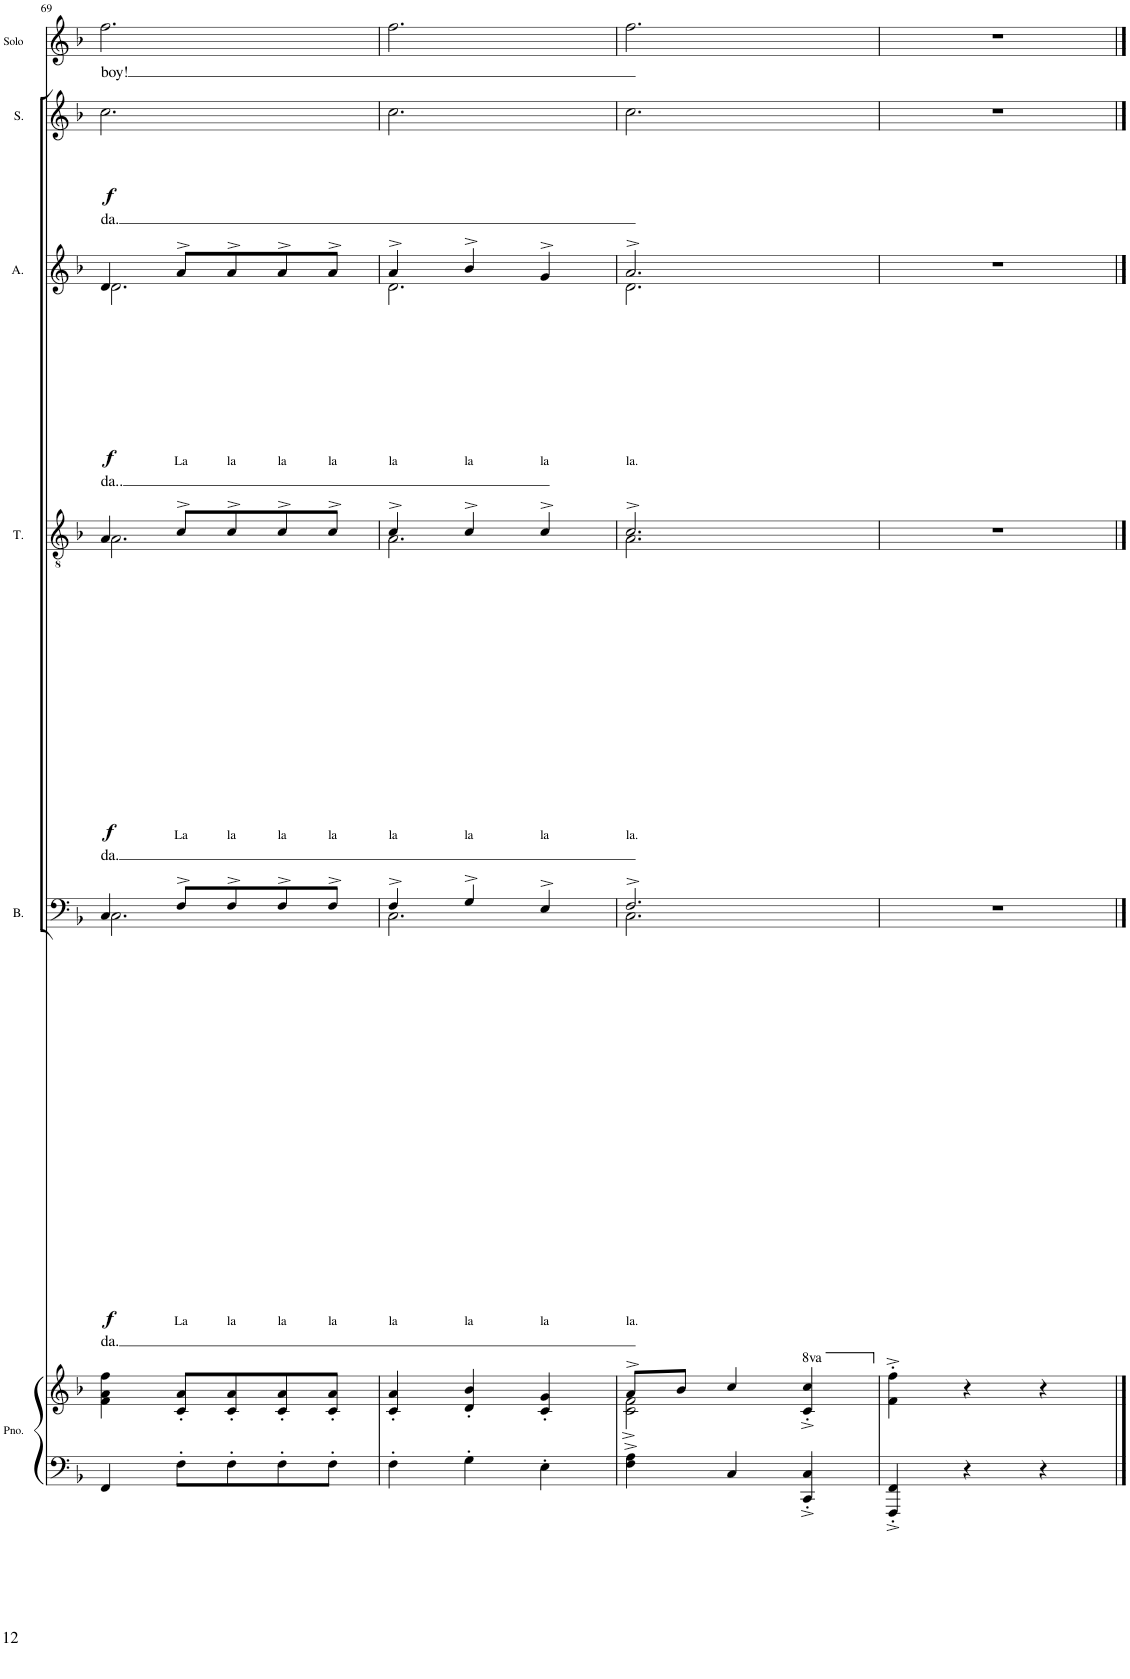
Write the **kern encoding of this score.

**kern	**kern	**dynam	**kern	**text	**dynam	**kern	**text	**dynam	**kern	**text	**dynam	**kern	**text	**dynam	**kern	**text
*part6	*part6	*part6	*part5	*part5	*part5	*part4	*part4	*part4	*part3	*part3	*part3	*part2	*part2	*part2	*part1	*part1
*staff7	*staff6	*staff6/7	*staff5	*staff5	*staff5	*staff4	*staff4	*staff4	*staff3	*staff3	*staff3	*staff2	*staff2	*staff2	*staff1	*staff1
*I"Piano	*	*	*I"Bass	*	*	*I"Tenor	*	*	*I"Alto	*	*	*I"Soprano	*	*	*I"Soprano Solo	*
*I'Pno.	*	*	*I'B.	*	*	*I'T.	*	*	*I'A.	*	*	*I'S.	*	*	*I'Solo	*
!!LO:PB:g=z
*clefF4	*clefG2	*	*clefF4	*	*	*clefGv2	*	*	*clefG2	*	*	*clefG2	*	*	*clefG2	*
*k[b-]	*k[b-]	*	*k[b-]	*	*	*k[b-]	*	*	*k[b-]	*	*	*k[b-]	*	*	*k[b-]	*
*M3/4	*M3/4	*	*M3/4	*	*	*M3/4	*	*	*M3/4	*	*	*M3/4	*	*	*M3/4	*
=69	=69	=69	=69	=69	=69	=69	=69	=69	=69	=69	=69	=69	=69	=69	=69	=69
!	!	!LO:DY:b=2	!	!LO:LY:b	!LO:DY:b	!	!LO:LY:b	!LO:DY:b	!	!LO:LY:b	!LO:DY:b	!	!LO:LY:b	!LO:DY:b	!	!LO:LY:b
*	*	*	*^	*	*	*^	*	*	*^	*	*	*	*	*	*	*
4FF/	4f\ 4a\ 4ff\	f	4C/	2.C\	da.	f	4A/	2.A\	da.	f	4d/	2.d\	da..	f	2.cc\	da.	f	2.ff\	boy!
!	!	!	!	!	!LO:LY:b	!	!	!	!LO:LY:b	!	!	!	!LO:LY:b	!	!	!	!	!	!
8F'\L	8c/' 8a/'L	.	8F^/L	.	La	.	8c^/L	.	La	.	8a^/L	.	La	.	.	.	.	.	.
!	!	!	!	!	!LO:LY:b	!	!	!	!LO:LY:b	!	!	!	!LO:LY:b	!	!	!	!	!	!
8F'\	8c/' 8a/'	.	8F^/	.	la	.	8c^/	.	la	.	8a^/	.	la	.	.	.	.	.	.
!	!	!	!	!	!LO:LY:b	!	!	!	!LO:LY:b	!	!	!	!LO:LY:b	!	!	!	!	!	!
8F'\	8c/' 8a/'	.	8F^/	.	la	.	8c^/	.	la	.	8a^/	.	la	.	.	.	.	.	.
!	!	!	!	!	!LO:LY:b	!	!	!	!LO:LY:b	!	!	!	!LO:LY:b	!	!	!	!	!	!
8F'\J	8c/' 8a/'J	.	8F^/J	.	la	.	8c^/J	.	la	.	8a^/J	.	la	.	.	.	.	.	.
=70	=70	=70	=70	=70	=70	=70	=70	=70	=70	=70	=70	=70	=70	=70	=70	=70	=70	=70	=70
!	!	!	!	!	!LO:LY:b	!	!	!	!LO:LY:b	!	!	!	!LO:LY:b	!	!	!	!	!	!
4F'\	4c/' 4a/'	.	4F^/	2.C\	la	.	4c^/	2.A\	la	.	4a^/	2.d\	la	.	2.cc\	.	.	2.ff\	.
!	!	!	!	!	!LO:LY:b	!	!	!	!LO:LY:b	!	!	!	!LO:LY:b	!	!	!	!	!	!
4G'\	4d/' 4b-/'	.	4G^/	.	la	.	4c^/	.	la	.	4b-^/	.	la	.	.	.	.	.	.
!	!	!	!	!	!LO:LY:b	!	!	!	!LO:LY:b	!	!	!	!LO:LY:b	!	!	!	!	!	!
4E'\	4c/' 4g/'	.	4E^/	.	la	.	4c^/	.	la	.	4g^/	.	la	.	.	.	.	.	.
=71	=71	=71	=71	=71	=71	=71	=71	=71	=71	=71	=71	=71	=71	=71	=71	=71	=71	=71	=71
*	*^	*	*	*	*	*	*	*	*	*	*	*	*	*	*	*	*	*	*
!	!	!	!	!	!	!LO:LY:b	!	!	!	!LO:LY:b	!	!	!	!LO:LY:b	!	!	!	!	!	!
4F\^ 4A\^	8a^/L	2c\^ 2f\^	.	2.F^/	2.C\	la.	.	2.c^/	2.A\	la.	.	2.a^/	2.d\	la.	.	2.cc\	.	.	2.ff\	.
.	8b-/J	.	.	.	.	.	.	.	.	.	.	.	.	.	.	.	.	.	.	.
4C/	4cc/	.	.	.	.	.	.	.	.	.	.	.	.	.	.	.	.	.	.	.
*	*8va	*	*	*	*	*	*	*	*	*	*	*	*	*	*	*	*	*	*	*
4CC/'^ 4C/'^	4cc/'^ 4ccc/'^	4ryy	.	.	.	.	.	.	.	.	.	.	.	.	.	.	.	.	.	.
*	*v	*v	*	*	*	*	*	*v	*v	*	*	*v	*v	*	*	*	*	*	*	*
*	*	*	*v	*v	*	*	*	*	*	*	*	*	*	*	*	*	*
=72	=72	=72	=72	=72	=72	=72	=72	=72	=72	=72	=72	=72	=72	=72	=72	=72
4FFF/'^ 4FF/'^	4ff\'^ 4fff\'^	.	2.r	.	.	2.r	.	.	2.r	.	.	2.r	.	.	2.r	.
*	*X8va	*	*	*	*	*	*	*	*	*	*	*	*	*	*	*
4r	4r	.	.	.	.	.	.	.	.	.	.	.	.	.	.	.
4r	4r	.	.	.	.	.	.	.	.	.	.	.	.	.	.	.
==	==	==	==	==	==	==	==	==	==	==	==	==	==	==	==	==
*-	*-	*-	*-	*-	*-	*-	*-	*-	*-	*-	*-	*-	*-	*-	*-	*-
